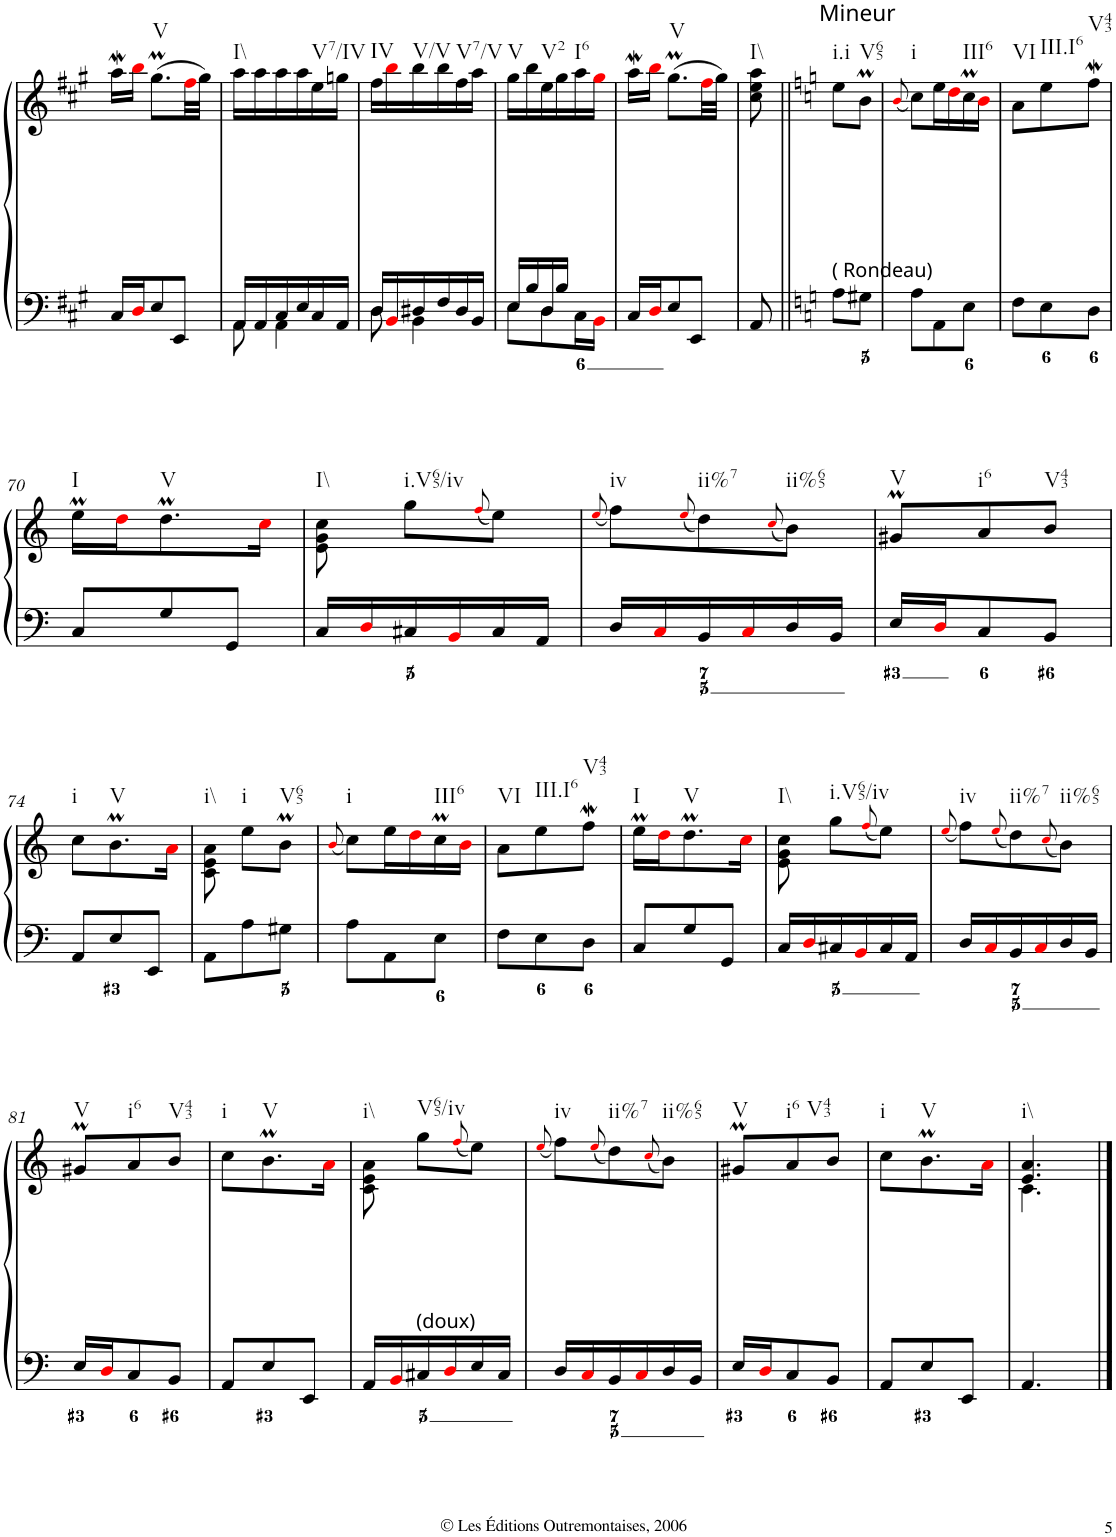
**kern	**kern
*part1	*part1
*staff2	*staff1
*I"Clavecin	*
!!LO:PB:g=z
*clefF4	*clefG2
*k[f#c#g#]	*k[f#c#g#]
*A:	*A:
*M3/8	*M3/8
=67X38	=67X38
16C#/LL	16aaw\LL
16Di/J	16bbi\JJ
!	!LO:TX:b:t=V
8E/	(>8.gg#m\L
8EE/J	.
.	32ff#i\LL
.	32gg#\JJJ)
=67X39	=67X39
*^	*
!	!	!LO:TX:b:t=I\\
16AA/LL	8AA\	16aa\LL
16AA/	.	16aa\
16C#/	4AA\	16aa\
16E/	.	16aa\
!	!	!LO:TX:b:t=V7/IV
16C#/	.	16ee\
16AA/JJ	.	16ggn\JJ
=67X40	=67X40	=67X40
!	!	!LO:TX:b:t=IV
16D/LL	8D\	16ff#\LL
16BBi/	.	16bbi\
!	!	!LO:TX:b:t=V/V
16D#X/	4BB\	16bb\
16F#/	.	16bb\
!	!	!LO:TX:b:t=V7/V
16D#/	.	16ff#\
16BB/JJ	.	16aa\JJ
=67X41	=67X41	=67X41
!	!	!LO:TX:b:t=V
16E/LL	8E\L	16gg#\LL
16B/	.	16bb\
!	!	!LO:TX:b:t=V2
16D/	8D\	16ee\
16B/JJ	.	16gg#\
!	!	!LO:TX:b:t=I6
8ryy	16C#\L	16aa\
.	16BBi\JJ	16gg#i\JJ
*v	*v	*
=67X42	=67X42
16C#/LL	16aaw\LL
16Di/J	16bbi\JJ
!	!LO:TX:b:t=V
8E/	(>8.gg#m\L
8EE/J	.
.	32ff#i\LL
.	32gg#\JJJ)
=67X43	=67X43
!	!LO:TX:b:t=I\\
8AA/	8cc#\ 8ee\ 8aa\
=67X44||	=67X44||
*k[]	*k[]
*a:	*a:
!	!LO:TX:a:t=Mineur
!	!LO:TX:b:t=( Rondeau)
!	!LO:TX:b:t=i.i
8A\L	8ee\L
!	!LO:TX:b:t=V65
8G#X\J	8bm\J
=68	=68
.	(<8qbi/
!	!LO:TX:b:t=i
8A\L	8cc\L)
8AA\	16ee\L
.	16ddi\
!	!LO:TX:b:t=III6
8E\J	16ccM\
.	16bi\JJ
=69	=69
!	!LO:TX:b:t=VI
8F\L	8a\L
!	!LO:TX:b:t=III.I6
8E\	8ee\
!	!LO:TX:b:t=V43
8D\J	8ffw\J
!!LO:LB:g=z
=70	=70
!	!LO:TX:b:t=I
8C/L	16eem\LL
.	16ddi\J
!	!LO:TX:b:t=V
8G/	8.ddM\
8GG/J	.
.	16cci\Jk
=71	=71
!	!LO:TX:b:t=I\\
16C/LL	8e\ 8g\ 8cc\
16Di/	.
!	!LO:TX:b:t=i.V65/iv
16C#X/	8gg\L
16BBi/	.
.	(<8qffi/
16C#/	8ee\J)
16AA/JJ	.
=72	=72
.	(<8qeei/
!	!LO:TX:b:t=iv
16D/LL	8ff\L)
16Ci/	.
.	(<8qeei/
!	!LO:TX:b:t=ii%7
16BB/	8dd\)
16Ci/	.
.	(<8qcci/
!	!LO:TX:b:t=ii%65
16D/	8b\J)
16BB/JJ	.
=73	=73
!	!LO:TX:b:t=V
16E/LL	8g#Xm/L
16Di/J	.
!	!LO:TX:b:t=i6
8C/	8a/
!	!LO:TX:b:t=V43
8BB/J	8b/J
!!LO:LB:g=z
=74	=74
!	!LO:TX:b:t=i
8AA/L	8cc\L
!	!LO:TX:b:t=V
8E/	8.bm\
8EE/J	.
.	16ai\Jk
=75	=75
!	!LO:TX:b:t=i\\
8AA\L	8c\ 8e\ 8a\
!	!LO:TX:b:t=i
8A\	8ee\L
!	!LO:TX:b:t=V65
8G#X\J	8bm\J
=76	=76
.	(<8qbi/
!	!LO:TX:b:t=i
8A\L	8cc\L)
8AA\	16ee\L
.	16ddi\
!	!LO:TX:b:t=III6
8E\J	16ccM\
.	16bi\JJ
=77	=77
!	!LO:TX:b:t=VI
8F\L	8a\L
!	!LO:TX:b:t=III.I6
8E\	8ee\
!	!LO:TX:b:t=V43
8D\J	8ffw\J
=78	=78
!	!LO:TX:b:t=I
8C/L	16eem\LL
.	16ddi\J
!	!LO:TX:b:t=V
8G/	8.ddM\
8GG/J	.
.	16cci\Jk
=79	=79
!	!LO:TX:b:t=I\\
16C/LL	8e\ 8g\ 8cc\
16Di/	.
!	!LO:TX:b:t=i.V65/iv
16C#X/	8gg\L
16BBi/	.
.	(<8qffi/
16C#/	8ee\J)
16AA/JJ	.
=80	=80
.	(<8qeei/
!	!LO:TX:b:t=iv
16D/LL	8ff\L)
16Ci/	.
.	(<8qeei/
!	!LO:TX:b:t=ii%7
16BB/	8dd\)
16Ci/	.
.	(<8qcci/
!	!LO:TX:b:t=ii%65
16D/	8b\J)
16BB/JJ	.
!!LO:LB:g=z
=81	=81
!	!LO:TX:b:t=V
16E/LL	8g#Xm/L
16Di/J	.
!	!LO:TX:b:t=i6
8C/	8a/
!	!LO:TX:b:t=V43
8BB/J	8b/J
=82	=82
!	!LO:TX:b:t=i
8AA/L	8cc\L
!	!LO:TX:b:t=V
8E/	8.bm\
8EE/J	.
.	16ai\Jk
=83	=83
!	!LO:TX:b:t=i\\
16AA/LL	8c\ 8e\ 8a\
16BBi/	.
!	!LO:TX:b:t=(doux)
!	!LO:TX:b:t=V65/iv
16C#X/	8gg\L
16Di/	.
.	(<8qffi/
16E/	8ee\J)
16C#/JJ	.
=84	=84
.	(<8qeei/
!	!LO:TX:b:t=iv
16D/LL	8ff\L)
16Ci/	.
.	(<8qeei/
!	!LO:TX:b:t=ii%7
16BB/	8dd\)
16Ci/	.
.	(<8qcci/
!	!LO:TX:b:t=ii%65
16D/	8b\J)
16BB/JJ	.
=85	=85
!	!LO:TX:b:t=V
16E/LL	8g#Xm/L
16Di/J	.
!	!LO:TX:b:t=i6
8C/	8a/
!	!LO:TX:b:t=V43
8BB/J	8b/J
=86	=86
!	!LO:TX:b:t=i
8AA/L	8cc\L
!	!LO:TX:b:t=V
8E/	8.bm\
8EE/J	.
.	16ai\Jk
=87	=87
*	*^
!	!LO:TX:b:t=i\\	!
4.AA/	4.e/ 4.a/	4.c\
*	*v	*v
==	==
*-	*-
